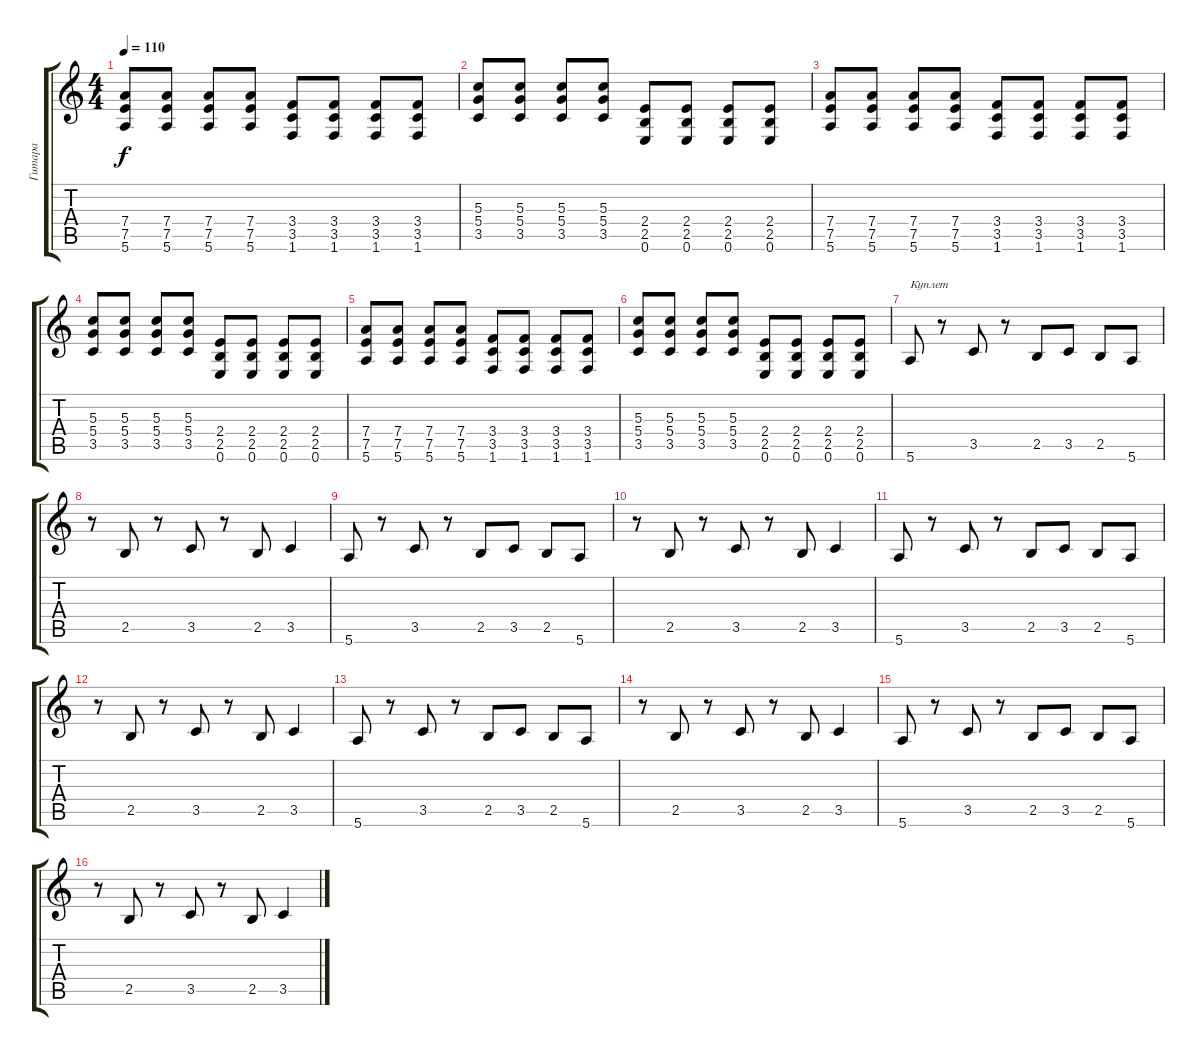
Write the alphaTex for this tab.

\track ("Гитара" "Гитара") {instrument distortionguitar}
\staff {score tabs}
\tuning (E4 B3 G3 D3 A2 E2) {hide}
\ts (4 4)
\tempo 110
\clef g2
\ks c
(7.4 7.5 5.6).8{dy f} (7.4 7.5 5.6).8 (7.4 7.5 5.6).8 (7.4 7.5 5.6).8 (3.4 3.5 1.6).8 (3.4 3.5 1.6).8 (3.4 3.5 1.6).8 (3.4 3.5 1.6).8 |
(5.3 5.4 3.5).8 (5.3 5.4 3.5).8 (5.3 5.4 3.5).8 (5.3 5.4 3.5).8 (2.4 2.5 0.6).8 (2.4 2.5 0.6).8 (2.4 2.5 0.6).8 (2.4 2.5 0.6).8 |
(7.4 7.5 5.6).8 (7.4 7.5 5.6).8 (7.4 7.5 5.6).8 (7.4 7.5 5.6).8 (3.4 3.5 1.6).8 (3.4 3.5 1.6).8 (3.4 3.5 1.6).8 (3.4 3.5 1.6).8 |
(5.3 5.4 3.5).8 (5.3 5.4 3.5).8 (5.3 5.4 3.5).8 (5.3 5.4 3.5).8 (2.4 2.5 0.6).8 (2.4 2.5 0.6).8 (2.4 2.5 0.6).8 (2.4 2.5 0.6).8 |
(7.4 7.5 5.6).8 (7.4 7.5 5.6).8 (7.4 7.5 5.6).8 (7.4 7.5 5.6).8 (3.4 3.5 1.6).8 (3.4 3.5 1.6).8 (3.4 3.5 1.6).8 (3.4 3.5 1.6).8 |
(5.3 5.4 3.5).8 (5.3 5.4 3.5).8 (5.3 5.4 3.5).8 (5.3 5.4 3.5).8 (2.4 2.5 0.6).8 (2.4 2.5 0.6).8 (2.4 2.5 0.6).8 (2.4 2.5 0.6).8 |
5.6.8{txt "Куплет"} r.8 3.5.8 r.8 2.5.8 3.5.8 2.5.8 5.6.8 |
r.8 2.5.8 r.8 3.5.8 r.8 2.5.8 3.5.4 |
5.6.8 r.8 3.5.8 r.8 2.5.8 3.5.8 2.5.8 5.6.8 |
r.8 2.5.8 r.8 3.5.8 r.8 2.5.8 3.5.4 |
5.6.8 r.8 3.5.8 r.8 2.5.8 3.5.8 2.5.8 5.6.8 |
r.8 2.5.8 r.8 3.5.8 r.8 2.5.8 3.5.4 |
5.6.8 r.8 3.5.8 r.8 2.5.8 3.5.8 2.5.8 5.6.8 |
r.8 2.5.8 r.8 3.5.8 r.8 2.5.8 3.5.4 |
5.6.8 r.8 3.5.8 r.8 2.5.8 3.5.8 2.5.8 5.6.8 |
r.8 2.5.8 r.8 3.5.8 r.8 2.5.8 3.5.4
